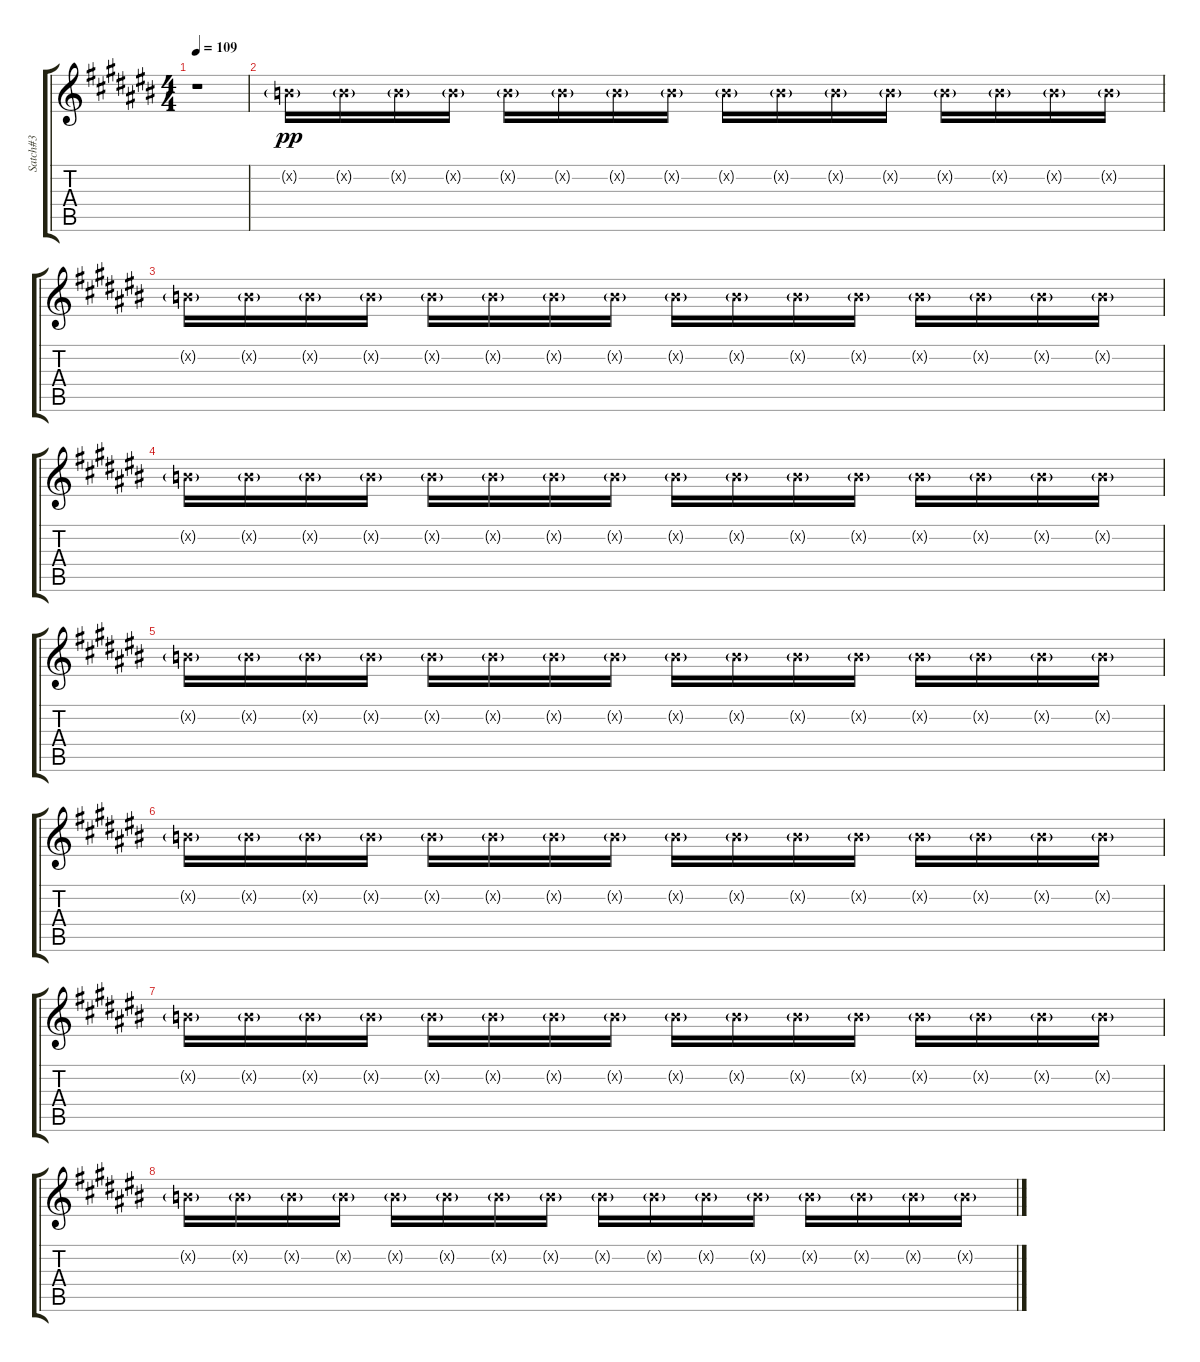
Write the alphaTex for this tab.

\track ("Satch#3" "Satch#3") {instrument electricguitarjazz}
\staff {score tabs}
\tuning (E4 B3 G3 D3 A2 E2) {hide}
\ts (4 4)
\tempo 109
\clef g2
\ks c#
r.1{dy pp} |
0.2{g x}.16 0.2{g x}.16 0.2{g x}.16 0.2{g x}.16 0.2{g x}.16 0.2{g x}.16 0.2{g x}.16 0.2{g x}.16 0.2{g x}.16 0.2{g x}.16 0.2{g x}.16 0.2{g x}.16 0.2{g x}.16 0.2{g x}.16 0.2{g x}.16 0.2{g x}.16 |
0.2{g x}.16 0.2{g x}.16 0.2{g x}.16 0.2{g x}.16 0.2{g x}.16 0.2{g x}.16 0.2{g x}.16 0.2{g x}.16 0.2{g x}.16 0.2{g x}.16 0.2{g x}.16 0.2{g x}.16 0.2{g x}.16 0.2{g x}.16 0.2{g x}.16 0.2{g x}.16 |
0.2{g x}.16 0.2{g x}.16 0.2{g x}.16 0.2{g x}.16 0.2{g x}.16 0.2{g x}.16 0.2{g x}.16 0.2{g x}.16 0.2{g x}.16 0.2{g x}.16 0.2{g x}.16 0.2{g x}.16 0.2{g x}.16 0.2{g x}.16 0.2{g x}.16 0.2{g x}.16 |
0.2{g x}.16 0.2{g x}.16 0.2{g x}.16 0.2{g x}.16 0.2{g x}.16 0.2{g x}.16 0.2{g x}.16 0.2{g x}.16 0.2{g x}.16 0.2{g x}.16 0.2{g x}.16 0.2{g x}.16 0.2{g x}.16 0.2{g x}.16 0.2{g x}.16 0.2{g x}.16 |
0.2{g x}.16 0.2{g x}.16 0.2{g x}.16 0.2{g x}.16 0.2{g x}.16 0.2{g x}.16 0.2{g x}.16 0.2{g x}.16 0.2{g x}.16 0.2{g x}.16 0.2{g x}.16 0.2{g x}.16 0.2{g x}.16 0.2{g x}.16 0.2{g x}.16 0.2{g x}.16 |
0.2{g x}.16 0.2{g x}.16 0.2{g x}.16 0.2{g x}.16 0.2{g x}.16 0.2{g x}.16 0.2{g x}.16 0.2{g x}.16 0.2{g x}.16 0.2{g x}.16 0.2{g x}.16 0.2{g x}.16 0.2{g x}.16 0.2{g x}.16 0.2{g x}.16 0.2{g x}.16 |
0.2{g x}.16 0.2{g x}.16 0.2{g x}.16 0.2{g x}.16 0.2{g x}.16 0.2{g x}.16 0.2{g x}.16 0.2{g x}.16 0.2{g x}.16 0.2{g x}.16 0.2{g x}.16 0.2{g x}.16 0.2{g x}.16 0.2{g x}.16 0.2{g x}.16 0.2{g x}.16
